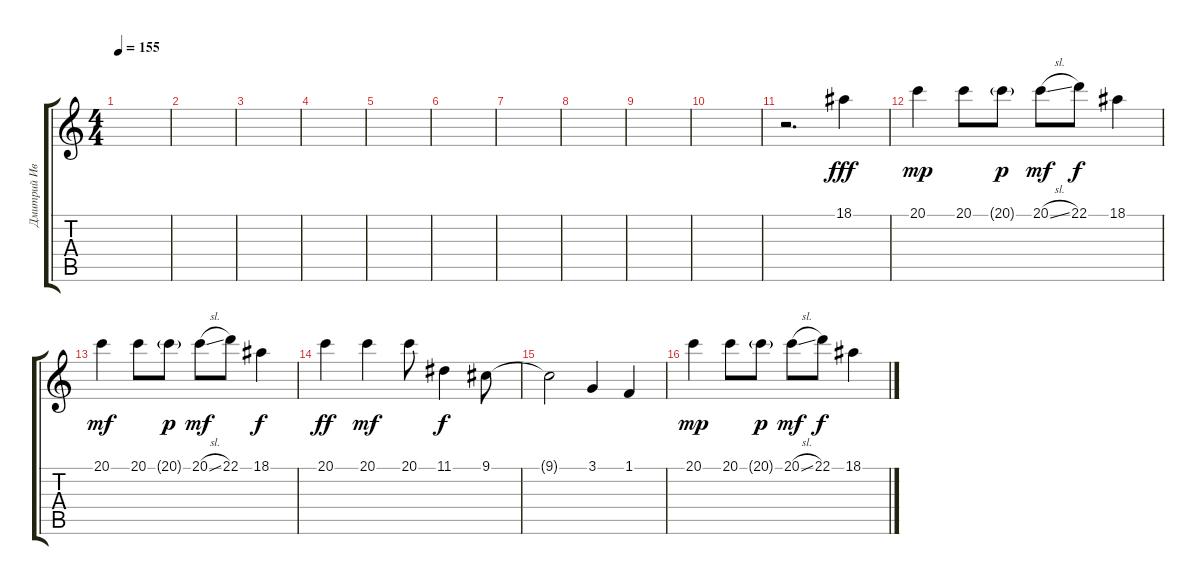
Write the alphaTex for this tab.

\track ("Дмитрий Иванов" "Дмитрий Ив") {instrument acousticgrandpiano}
\staff {score tabs}
\tuning (E4 B3 G3 D3 A2 E2) {hide}
\ts (4 4)
\tempo 155
\clef g2
\ks c
|
|
|
|
|
|
|
|
|
|
r.2{d} 18.1.4{dy fff} |
20.1.4{dy mp} 20.1.8 20.1{g}.8{dy p} 20.1{sl}.8{dy mf} 22.1.8{dy f} 18.1.4 |
20.1.4{dy mf} 20.1.8 20.1{g}.8{dy p} 20.1{sl}.8{dy mf} 22.1.8 18.1.4{dy f} |
20.1.4{dy ff} 20.1.4{dy mf} 20.1.8 11.1.4{dy f} 9.1.8 |
9.1{t}.2 3.1.4 1.1.4 |
20.1.4{dy mp} 20.1.8 20.1{g}.8{dy p} 20.1{sl}.8{dy mf} 22.1.8{dy f} 18.1.4
